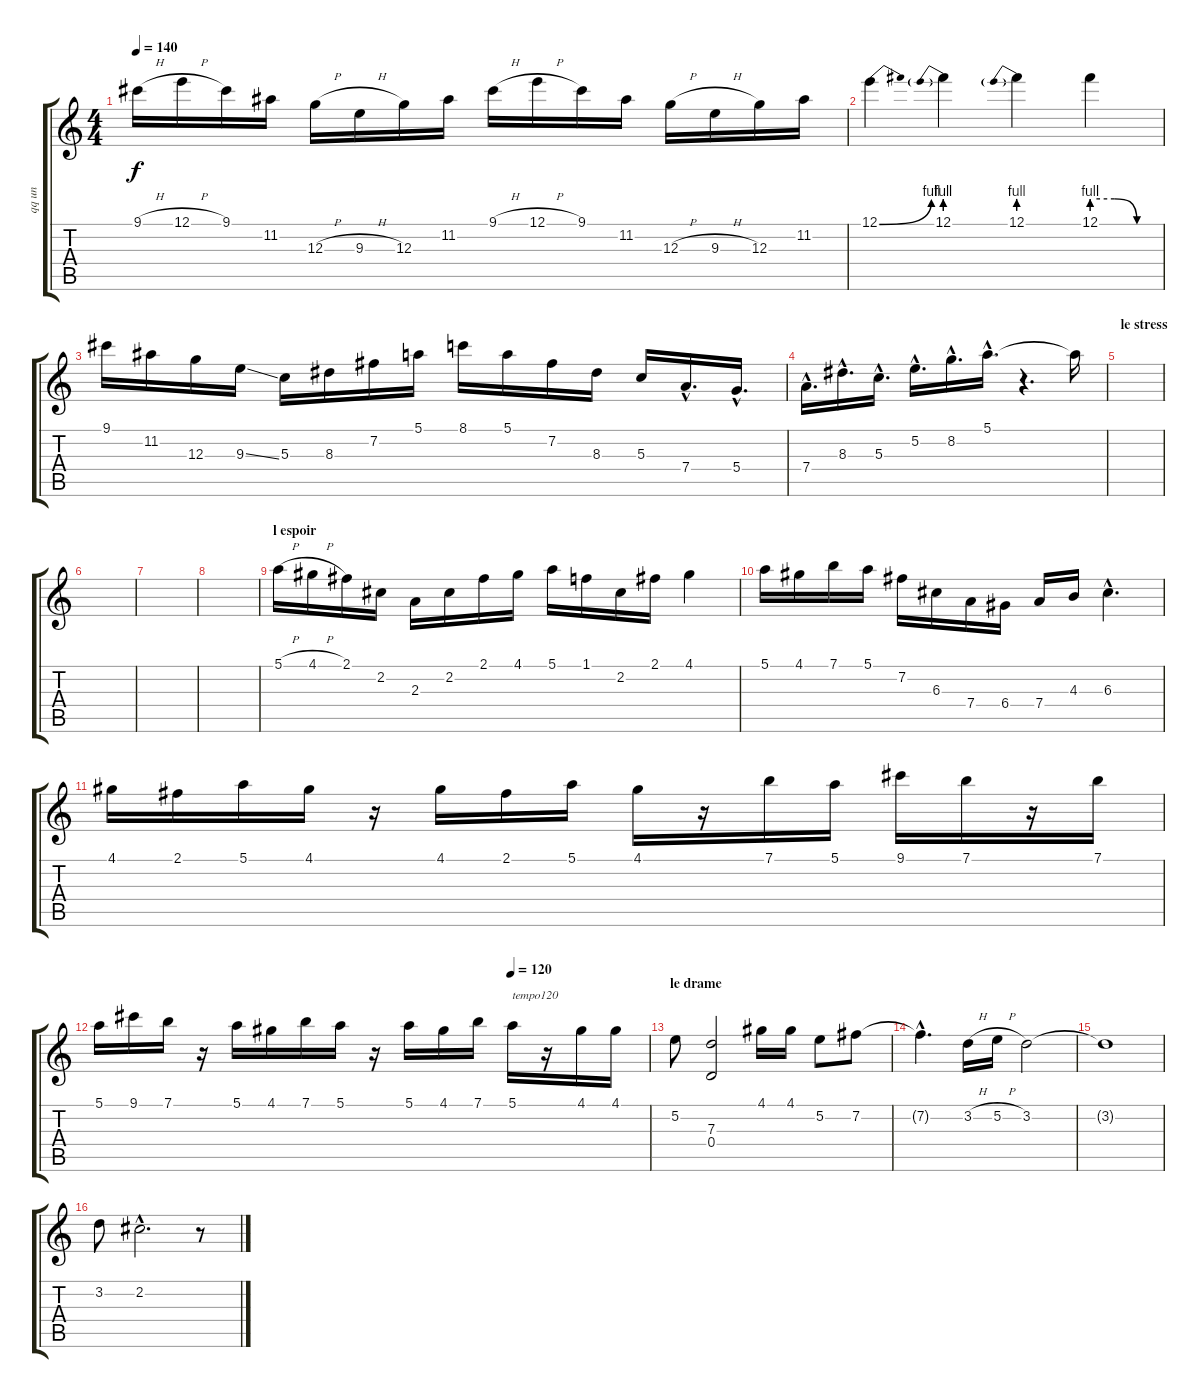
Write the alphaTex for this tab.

\track ("qq un" "qq un") {instrument overdrivenguitar}
\staff {score tabs}
\tuning (E4 B3 G3 D3 A2 E2) {hide}
\ts (4 4)
\tempo 140
\clef g2
\ks c
9.1{h}.16{dy f} 12.1{h}.16 9.1.16 11.2.16 12.3{h}.16 9.3{h}.16 12.3.16 11.2.16 9.1{h}.16 12.1{h}.16 9.1.16 11.2.16 12.3{h}.16 9.3{h}.16 12.3.16 11.2.16 |
12.1{be (bend 0 0 60 4)}.4 12.1{be (prebend 0 4 60 4)}.4 12.1{be (prebend 0 4 60 4)}.4 12.1{be (custom 0 4 20 4 40 0 60 0)}.4 |
9.1.16 11.2.16 12.3.16 9.3{ss}.16 5.3.16 8.3.16 7.2.16 5.1.16 8.1.16 5.1.16 7.2.16 8.3.16 5.3.16 7.4{hac}.16{d} 5.4{hac}.16{d} |
7.4{hac}.16{d} 8.3{hac}.16{d} 5.3{hac}.16{d} 5.2{hac}.16{d} 8.2{hac}.16{d} 5.1{hac}.16{d} r.4{d} 5.1{t}.16 |
\section ("" "le stress")
|
|
|
|
\section ("" "l espoir")
5.1{h}.16 4.1{h}.16 2.1.16 2.2.16 2.3.16 2.2.16 2.1.16 4.1.16 5.1.16 1.1.16 2.2.16 2.1.16 4.1.4 |
5.1.16 4.1.16 7.1.16 5.1.16 7.2.16 6.3.16 7.4.16 6.4.16 7.4.16 4.3.16 6.3{hac}.4{d} |
4.1.16 2.1.16 5.1.16 4.1.16 r.16 4.1.16 2.1.16 5.1.16 4.1.16 r.16 7.1.16 5.1.16 9.1.16 7.1.16 r.16 7.1.16 |
\tempo (120 0.75)
5.1.16 9.1.16 7.1.16 r.16 5.1.16 4.1.16 7.1.16 5.1.16 r.16 5.1.16 4.1.16 7.1.16 5.1.16{txt "tempo120"} r.16 4.1.16 4.1.16 |
\section ("" "le drame")
5.2.8 (7.3 0.4).2 4.1.16 4.1.16 5.2.8 7.2.8 |
7.2{hac t}.4{d} 3.2{h}.16 5.2{h}.16 3.2.2 |
3.2{t}.1 |
3.2.8 2.2{hac}.2{d} r.8
